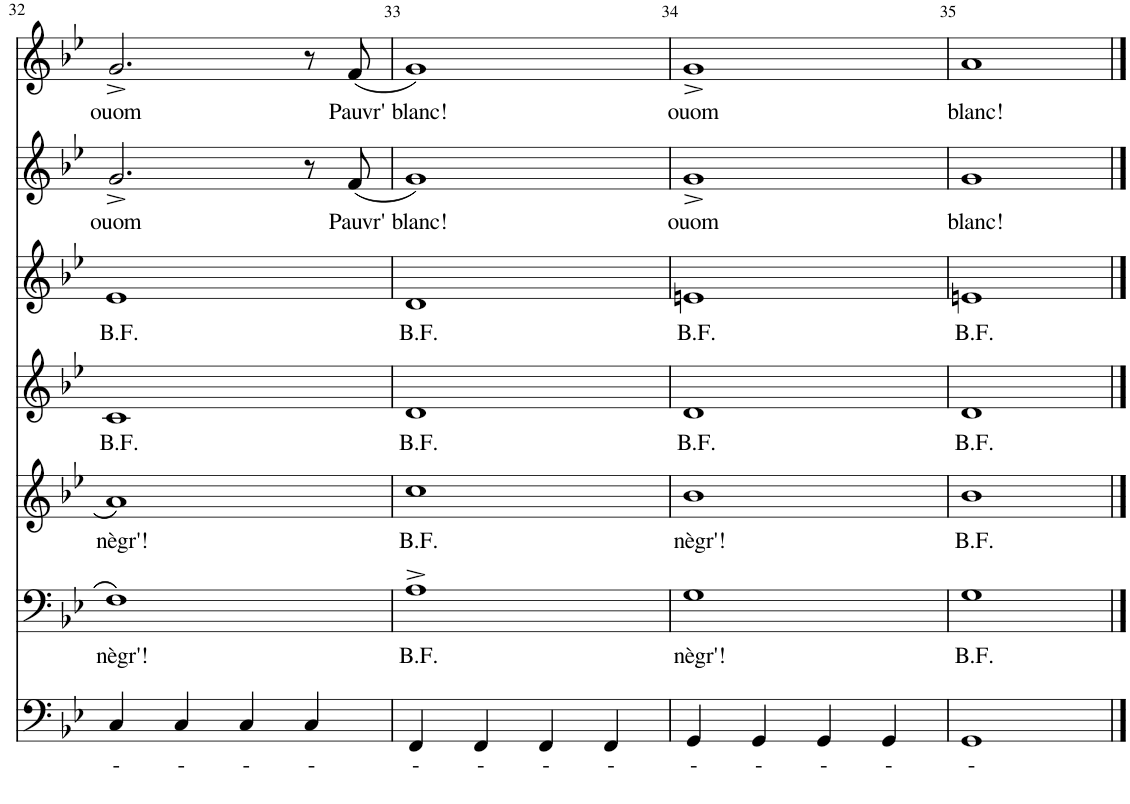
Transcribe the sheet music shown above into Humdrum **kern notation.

**kern	**text	**kern	**text	**kern	**text	**kern	**text	**kern	**text	**kern	**text	**kern	**text
*part7	*part7	*part6	*part6	*part5	*part5	*part4	*part4	*part3	*part3	*part2	*part2	*part1	*part1
*staff7	*staff7	*staff6	*staff6	*staff5	*staff5	*staff4	*staff4	*staff3	*staff3	*staff2	*staff2	*staff1	*staff1
*I"Bas	*	*I"Bar.	*	*I"T.	*	*I"A2.	*	*I"A1.	*	*I"S2.	*	*I"S1.	*
!!LO:PB:g=z
*clefF4	*	*clefF4	*	*clefG2	*	*clefG2	*	*clefG2	*	*clefG2	*	*clefG2	*
*	*	*Trd1c2	*	*Trd1c2	*	*	*	*	*	*	*	*	*
*k[b-e-]	*	*k[b-e-]	*	*k[b-e-]	*	*k[b-e-]	*	*k[b-e-]	*	*k[b-e-]	*	*k[b-e-]	*
*M4/4	*	*M4/4	*	*M4/4	*	*M4/4	*	*M4/4	*	*M4/4	*	*M4/4	*
*met(c)	*	*met(c)	*	*met(c)	*	*met(c)	*	*met(c)	*	*met(c)	*	*met(c)	*
=32	=32	=32	=32	=32	=32	=32	=32	=32	=32	=32	=32	=32	=32
!	!LO:LY:b	!	!LO:LY:b	!	!LO:LY:b	!	!LO:LY:b	!	!LO:LY:b	!	!LO:LY:b	!	!LO:LY:b
4C/	-	1F	nègr'!	1a	nègr'!	1c	B.F.	1e-	B.F.	2.g^/	ouom	2.g^/	ouom
!	!LO:LY:b	!	!	!	!	!	!	!	!	!	!	!	!
4C/	-	.	.	.	.	.	.	.	.	.	.	.	.
!	!LO:LY:b	!	!	!	!	!	!	!	!	!	!	!	!
4C/	-	.	.	.	.	.	.	.	.	.	.	.	.
!	!LO:LY:b	!	!	!	!	!	!	!	!	!	!	!	!
4C/	-	.	.	.	.	.	.	.	.	8r	.	8r	.
!	!	!	!	!	!	!	!	!	!	!	!LO:LY:b	!	!LO:LY:b
.	.	.	.	.	.	.	.	.	.	(8f/	Pauvr'	(8f/	Pauvr'
=33	=33	=33	=33	=33	=33	=33	=33	=33	=33	=33	=33	=33	=33
!	!LO:LY:b	!	!LO:LY:b	!	!LO:LY:b	!	!LO:LY:b	!	!LO:LY:b	!	!LO:LY:b	!	!LO:LY:b
4FF/	-	1A^	B.F.	1cc	B.F.	1d	B.F.	1d	B.F.	1g)	blanc!	1g)	blanc!
!	!LO:LY:b	!	!	!	!	!	!	!	!	!	!	!	!
4FF/	-	.	.	.	.	.	.	.	.	.	.	.	.
!	!LO:LY:b	!	!	!	!	!	!	!	!	!	!	!	!
4FF/	-	.	.	.	.	.	.	.	.	.	.	.	.
!	!LO:LY:b	!	!	!	!	!	!	!	!	!	!	!	!
4FF/	-	.	.	.	.	.	.	.	.	.	.	.	.
=34	=34	=34	=34	=34	=34	=34	=34	=34	=34	=34	=34	=34	=34
!	!LO:LY:b	!	!LO:LY:b	!	!LO:LY:b	!	!LO:LY:b	!	!LO:LY:b	!	!LO:LY:b	!	!LO:LY:b
4GG/	-	1G	nègr'!	1b-	nègr'!	1d	B.F.	1en	B.F.	1g^	ouom	1g^	ouom
!	!LO:LY:b	!	!	!	!	!	!	!	!	!	!	!	!
4GG/	-	.	.	.	.	.	.	.	.	.	.	.	.
!	!LO:LY:b	!	!	!	!	!	!	!	!	!	!	!	!
4GG/	-	.	.	.	.	.	.	.	.	.	.	.	.
!	!LO:LY:b	!	!	!	!	!	!	!	!	!	!	!	!
4GG/	-	.	.	.	.	.	.	.	.	.	.	.	.
=35	=35	=35	=35	=35	=35	=35	=35	=35	=35	=35	=35	=35	=35
!	!LO:LY:b	!	!LO:LY:b	!	!LO:LY:b	!	!LO:LY:b	!	!LO:LY:b	!	!LO:LY:b	!	!LO:LY:b
1GG	-	1G	B.F.	1b-	B.F.	1d	B.F.	1en	B.F.	1g	blanc!	1a	blanc!
==	==	==	==	==	==	==	==	==	==	==	==	==	==
*-	*-	*-	*-	*-	*-	*-	*-	*-	*-	*-	*-	*-	*-
